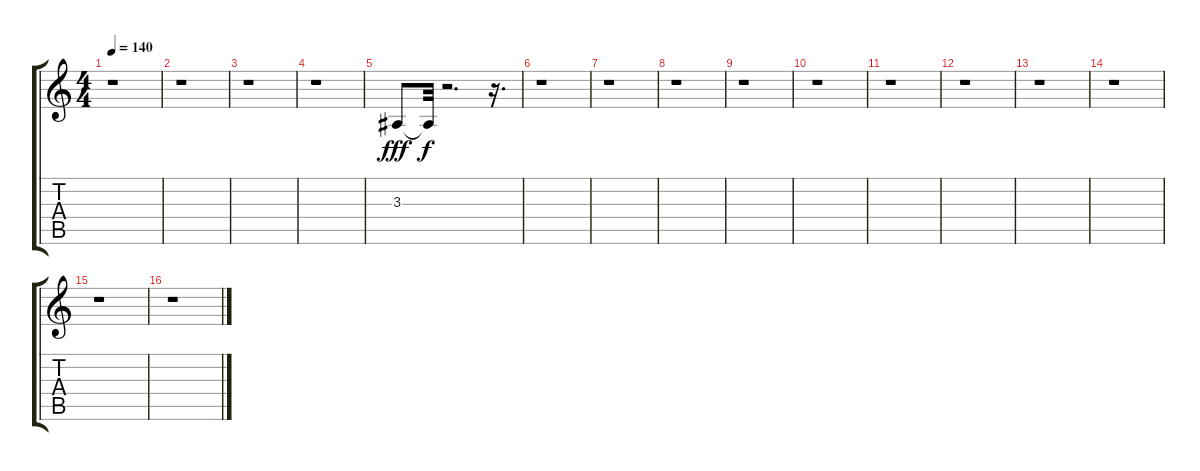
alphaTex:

\track "" {instrument percussiveorgan}
\staff {score tabs}
\tuning (E4 B3 G3 D3 A2 E2) {hide}
\ts (4 4)
\tempo 140
\clef g2
\ks c
r.1{dy f} |
r.1 |
r.1 |
r.1 |
3.3.8{dy fff} 3.3{t}.32{dy f} r.2{d} r.16{d} |
r.1 |
r.1 |
r.1 |
r.1 |
r.1 |
r.1 |
r.1 |
r.1 |
r.1 |
r.1 |
r.1
